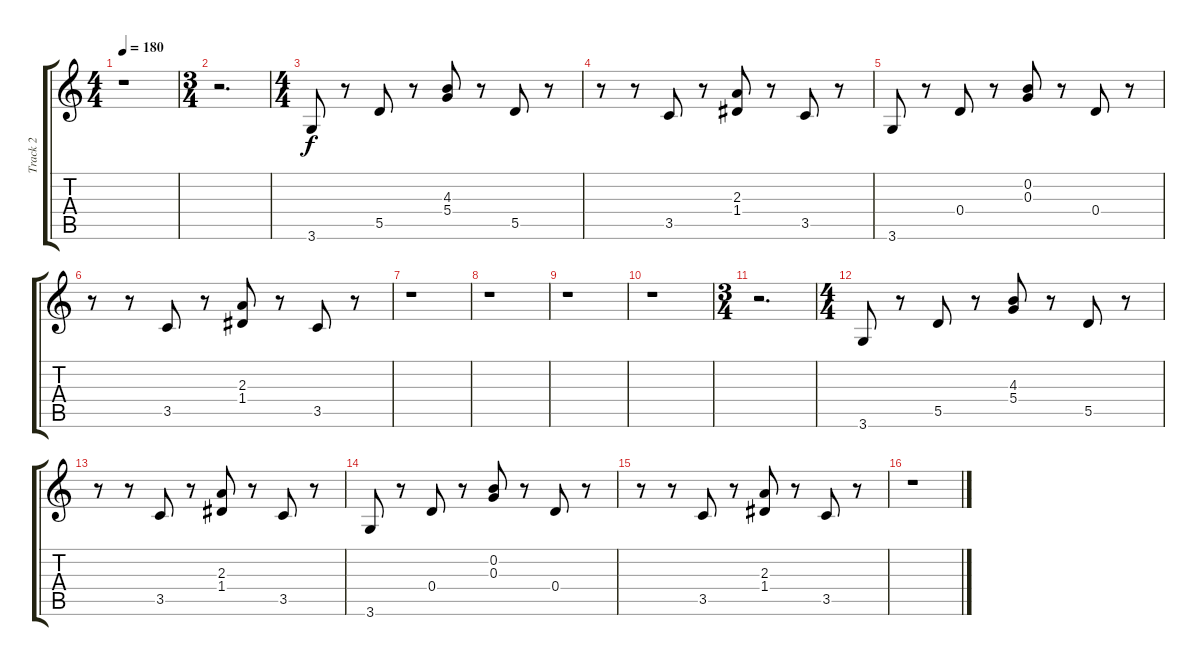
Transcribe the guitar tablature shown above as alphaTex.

\track ("Track 2" "Track 2") {instrument acousticguitarnylon}
\staff {score tabs}
\tuning (E4 B3 G3 D3 A2 E2) {hide}
\ts (4 4)
\tempo 180
\clef g2
\ks c
r.1{dy f} |
\ts (3 4)
r.2{d} |
\ts (4 4)
3.6.8 r.8 5.5.8 r.8 (4.3 5.4).8 r.8 5.5.8 r.8 |
r.8 r.8 3.5.8 r.8 (2.3 1.4).8 r.8 3.5.8 r.8 |
3.6.8 r.8 0.4.8 r.8 (0.2 0.3).8 r.8 0.4.8 r.8 |
r.8 r.8 3.5.8 r.8 (2.3 1.4).8 r.8 3.5.8 r.8 |
r.1 |
r.1 |
r.1 |
r.1 |
\ts (3 4)
r.2{d} |
\ts (4 4)
3.6.8 r.8 5.5.8 r.8 (4.3 5.4).8 r.8 5.5.8 r.8 |
r.8 r.8 3.5.8 r.8 (2.3 1.4).8 r.8 3.5.8 r.8 |
3.6.8 r.8 0.4.8 r.8 (0.2 0.3).8 r.8 0.4.8 r.8 |
r.8 r.8 3.5.8 r.8 (2.3 1.4).8 r.8 3.5.8 r.8 |
r.1
